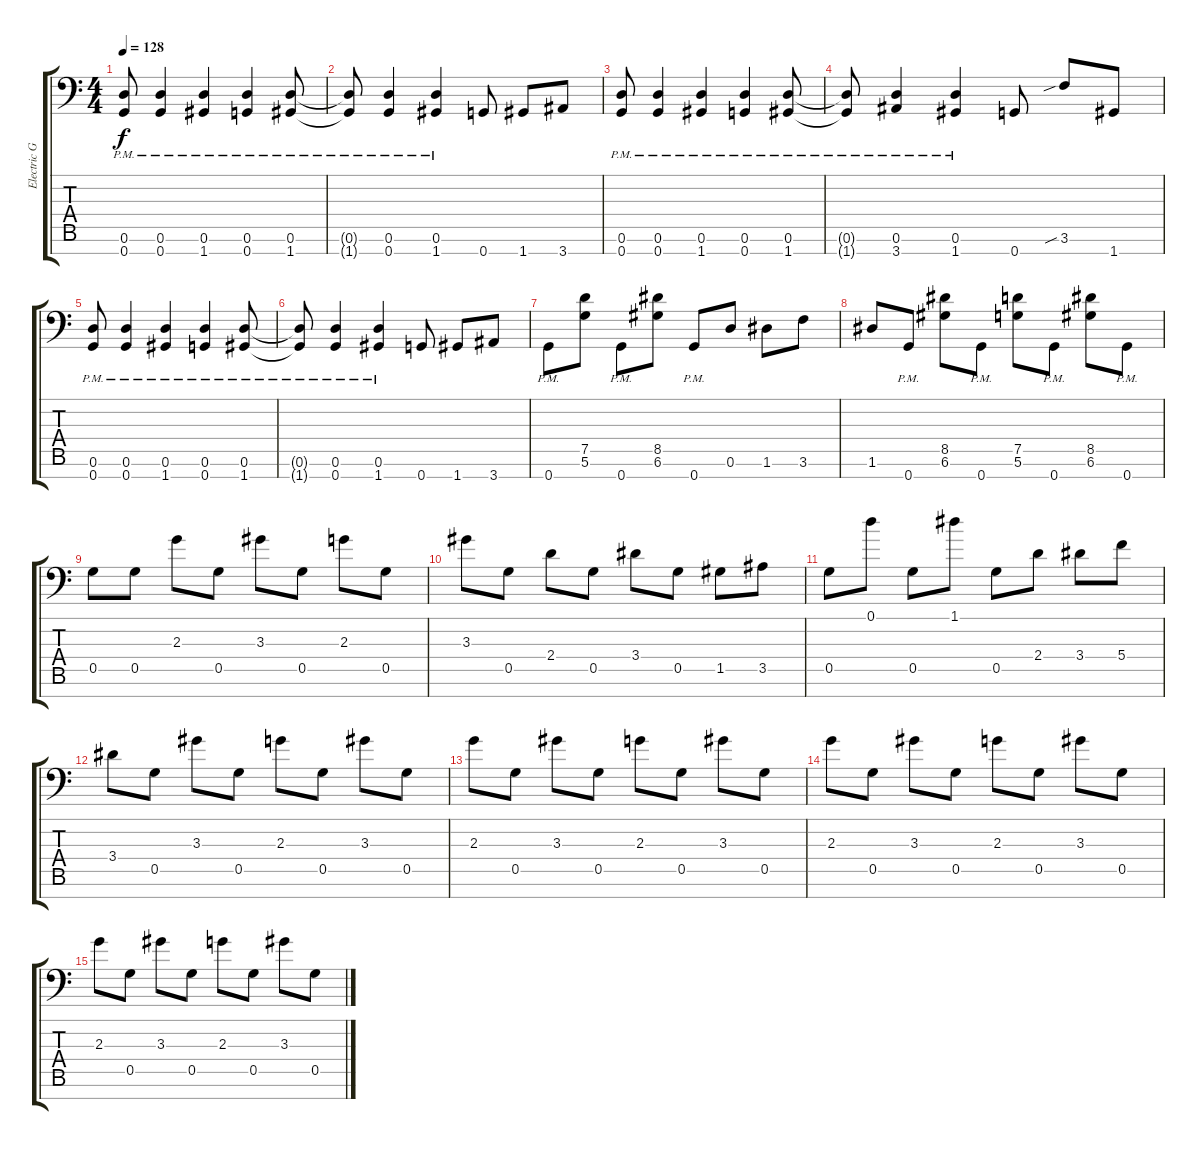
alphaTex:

\track ("Electric Guitar" "Electric G") {instrument distortionguitar}
\staff {score tabs}
\tuning (D4 A3 F3 C3 G2 D2 G1) {hide}
\ts (4 4)
\tempo 128
\clef f4
\ks c
(0.6{pm} 0.7{pm}).8{dy f} (0.6{pm} 0.7{pm}).4 (0.6{pm} 1.7{pm}).4 (0.6{pm} 0.7{pm}).4 (0.6{pm} 1.7{pm}).8 |
(0.6{pm t} 1.7{pm t}).8 (0.6{pm} 0.7{pm}).4 (0.6{pm} 1.7{pm}).4 0.7.8 1.7.8 3.7.8 |
(0.6{pm} 0.7{pm}).8 (0.6{pm} 0.7{pm}).4 (0.6{pm} 1.7{pm}).4 (0.6{pm} 0.7{pm}).4 (0.6{pm} 1.7{pm}).8 |
(0.6{pm t} 1.7{pm t}).8 (0.6{pm} 3.7{pm}).4 (0.6{pm} 1.7{pm}).4 0.7.8 3.6{sib}.8 1.7.8 |
(0.6{pm} 0.7{pm}).8 (0.6{pm} 0.7{pm}).4 (0.6{pm} 1.7{pm}).4 (0.6{pm} 0.7{pm}).4 (0.6{pm} 1.7{pm}).8 |
(0.6{pm t} 1.7{pm t}).8 (0.6{pm} 0.7{pm}).4 (0.6{pm} 1.7{pm}).4 0.7.8 1.7.8 3.7.8 |
0.7{pm}.8 (7.5 5.6).8 0.7{pm}.8 (8.5 6.6).8 0.7{pm}.8 0.6.8 1.6.8 3.6.8 |
1.6.8 0.7{pm}.8 (8.5 6.6).8 0.7{pm}.8 (7.5 5.6).8 0.7{pm}.8 (8.5 6.6).8 0.7{pm}.8 |
0.5.8 0.5.8 2.3.8 0.5.8 3.3.8 0.5.8 2.3.8 0.5.8 |
3.3.8 0.5.8 2.4.8 0.5.8 3.4.8 0.5.8 1.5.8 3.5.8 |
0.5.8 0.1.8 0.5.8 1.1.8 0.5.8 2.4.8 3.4.8 5.4.8 |
3.4.8{volume 8} 0.5.8 3.3.8 0.5.8 2.3.8 0.5.8 3.3.8 0.5.8 |
2.3.8 0.5.8 3.3.8 0.5.8 2.3.8 0.5.8 3.3.8 0.5.8 |
2.3.8 0.5.8 3.3.8 0.5.8 2.3.8 0.5.8 3.3.8 0.5.8 |
2.3.8 0.5.8 3.3.8 0.5.8 2.3.8 0.5.8 3.3.8 0.5.8{volume 0}
